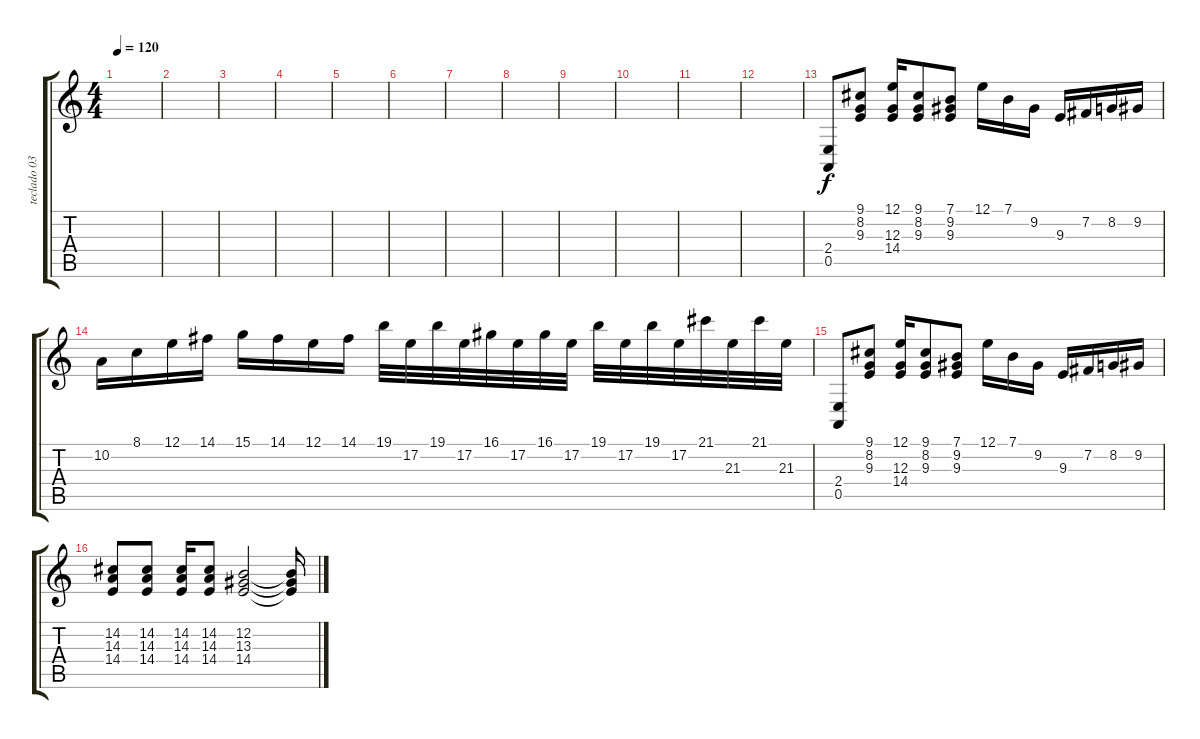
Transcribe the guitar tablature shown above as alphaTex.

\track ("teclado 03" "teclado 03") {instrument acousticgrandpiano}
\staff {score tabs}
\tuning (E4 B3 G3 D3 A2 E2) {hide}
\ts (4 4)
\tempo 120
\clef g2
\ks c
|
|
|
|
|
|
|
|
|
|
|
|
(2.4 0.5).8 (9.1 8.2 9.3).8 (12.1 12.3 14.4).16 (9.1 8.2 9.3).8 (7.1 9.2 9.3).8 12.1.16 7.1.16 9.2.16 9.3.16 7.2.16 8.2.16 9.2.16 |
10.2.16 8.1.16 12.1.16 14.1.16 15.1.16 14.1.16 12.1.16 14.1.16 19.1.32 17.2.32 19.1.32 17.2.32 16.1.32 17.2.32 16.1.32 17.2.32 19.1.32 17.2.32 19.1.32 17.2.32 21.1.32 21.3.32 21.1.32 21.3.32 |
(2.4 0.5).8 (9.1 8.2 9.3).8 (12.1 12.3 14.4).16 (9.1 8.2 9.3).8 (7.1 9.2 9.3).8 12.1.16 7.1.16 9.2.16 9.3.16 7.2.16 8.2.16 9.2.16 |
(14.2 14.3 14.4).8 (14.2 14.3 14.4).8 (14.2 14.3 14.4).16 (14.2 14.3 14.4).8 (12.2 13.3 14.4).2 (12.2{t} 13.3{t} 14.4{t}).16
